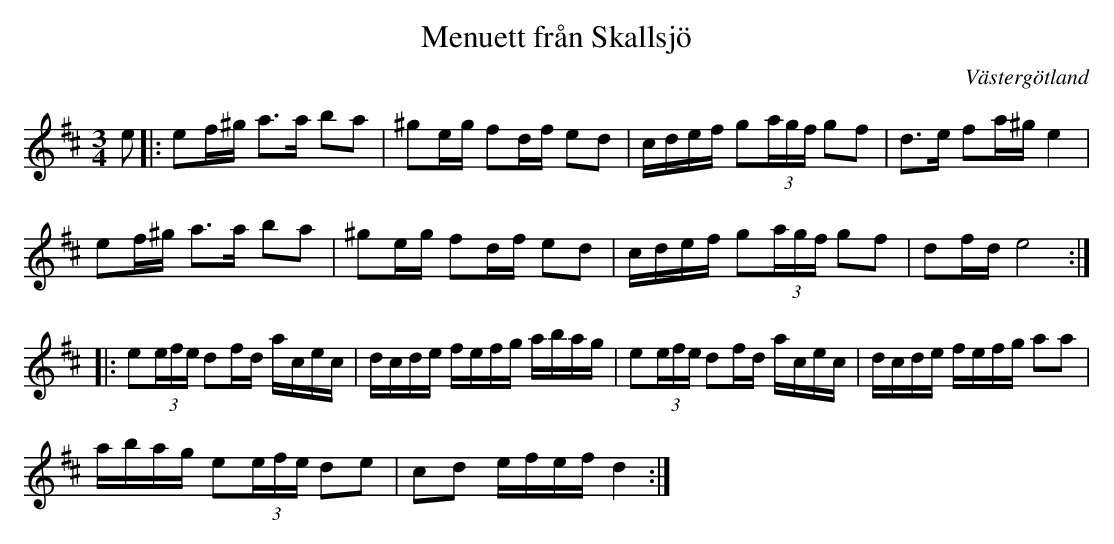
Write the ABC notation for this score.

X:1
T: Menuett från Skallsjö
M: 3/4
O: Västergötland
L: 1/8
K:D
e|: e2/f/^g/ a>a b2/2a| ^g2/e/g/ f2/d/f/ ed | c/d/e/f/ g(3a/g/f/ gf | d>2e f2/a/^g/ e2 |
e2/f/^g/ a>a b2/a|^g2/e/g/ f2/d/f/ ed | c/d/e/f/ g(3a/g/f/ gf| d2/f/d/ e4 :|
|:e(3e/f/e/ d2/f/d/ a/c/e/c/ |d/c/d/e/ f/e/f/g/ a/b/a/g/  |e(3e/f/e/ d2/f/d/ a/c/e/c/|d/c/d/e/ f/e/f/g/ aa  |
a/b/a/g/ e(3e/f/e/ de|cd e/f/e/f/ d2:|
